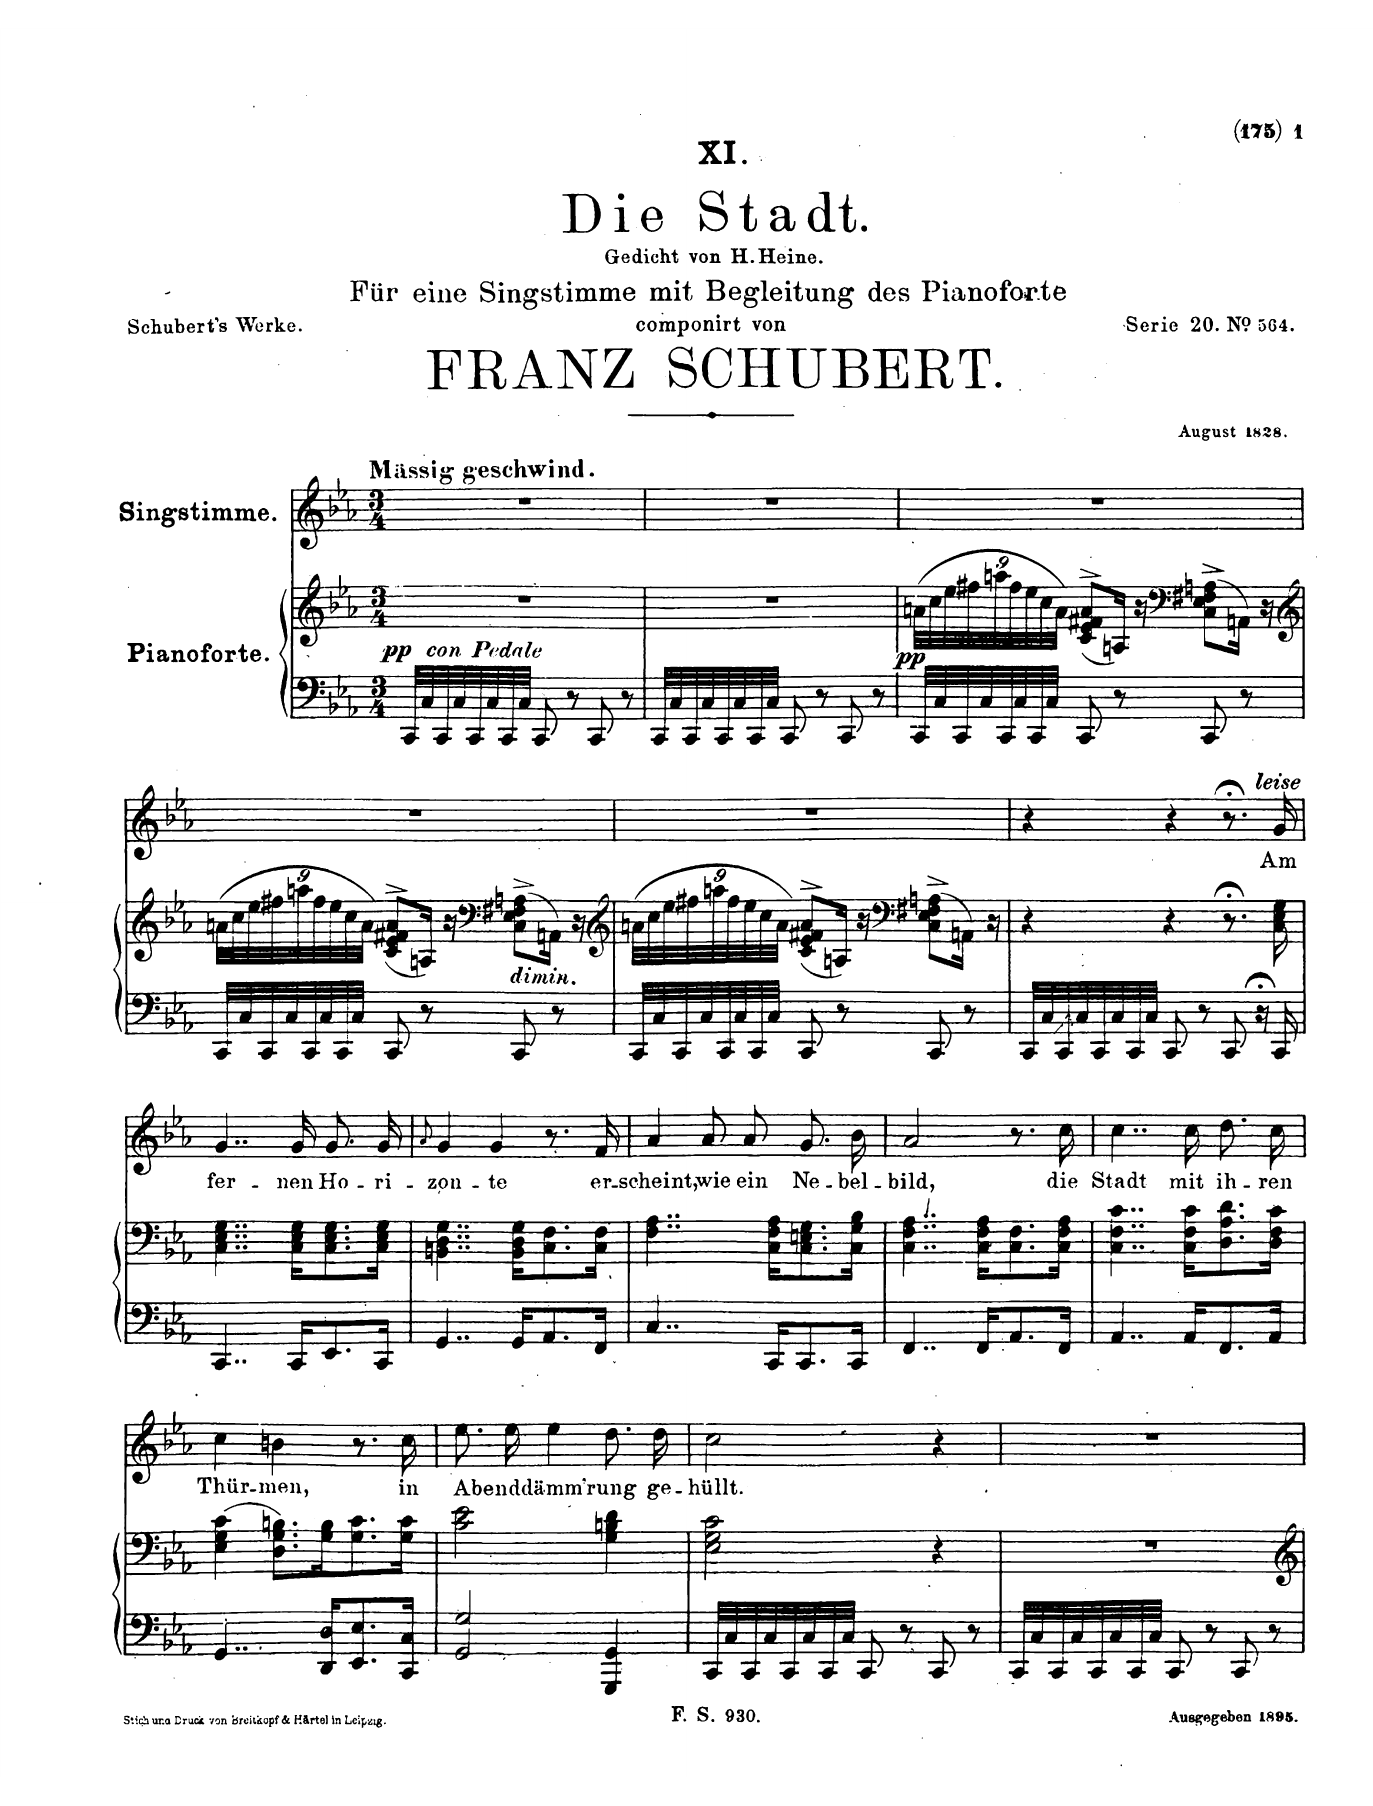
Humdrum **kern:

**kern	**kern	**dynam	**kern	**text
*part2	*part2	*part2	*part1	*part1
*staff3	*staff2	*staff2/3	*staff1	*staff1
*I"Piano	*	*	*I"Voice	*
*I'Pno	*	*	*	*
*clefF4	*clefG2	*	*clefG2	*
*k[b-e-a-]	*k[b-e-a-]	*	*k[b-e-a-]	*
*M3/4	*M3/4	*	*M3/4	*
=1	=1	=1	=1	=1
!	!	!	!LO:TX:a:B:t=Mässig geschwind.	!
!	!	!LO:DY:a=2	!	!
32CC/LLL	2.r	pp	2.r	.
!LO:TX:i:t=con Pedale	!	!	!	!
32C/	.	.	.	.
32CC/	.	.	.	.
32C/	.	.	.	.
32CC/	.	.	.	.
32C/	.	.	.	.
32CC/	.	.	.	.
32C/JJJ	.	.	.	.
8CC/	.	.	.	.
8r	.	.	.	.
8CC/	.	.	.	.
8r	.	.	.	.
=2	=2	=2	=2	=2
32CC/LLL	2.r	.	2.r	.
32C/	.	.	.	.
32CC/	.	.	.	.
32C/	.	.	.	.
32CC/	.	.	.	.
32C/	.	.	.	.
32CC/	.	.	.	.
32C/JJJ	.	.	.	.
8CC/	.	.	.	.
8r	.	.	.	.
8CC/	.	.	.	.
8r	.	.	.	.
=3	=3	=3	=3	=3
*	*Xbrackettup	*	*	*
!	!	!LO:DY:a=2	!	!
32CC/LLL	(36an\LLL	pp	2.r	.
.	36cc\	.	.	.
32C/	.	.	.	.
.	36ee-\	.	.	.
32CC/	.	.	.	.
.	36ff#X\	.	.	.
32C/	.	.	.	.
.	36aan\	.	.	.
32CC/	.	.	.	.
.	36ff#\	.	.	.
32C/	.	.	.	.
.	36ee-\	.	.	.
32CC/	.	.	.	.
.	36cc\	.	.	.
32C/JJJ	.	.	.	.
.	36a\JJJ)	.	.	.
8CC/	((8c/^> 8e-/^> 8f#X/^> 8a/^>L	.	.	.
8r	16An/Jk))	.	.	.
.	16r	.	.	.
*	*clefF4	*	*	*
8CC/	((8C\^ 8E-\^ 8F#X\^ 8An\^L	.	.	.
8r	16AAn\Jk))	.	.	.
.	16r	.	.	.
=4	=4	=4	=4	=4
*	*clefG2	*	*	*
32CC/LLL	(36an\LLL	.	2.r	.
.	36cc\	.	.	.
32C/	.	.	.	.
.	36ee-\	.	.	.
32CC/	.	.	.	.
.	36ff#X\	.	.	.
32C/	.	.	.	.
.	36aan\	.	.	.
32CC/	.	.	.	.
.	36ff#\	.	.	.
32C/	.	.	.	.
.	36ee-\	.	.	.
32CC/	.	.	.	.
.	36cc\	.	.	.
32C/JJJ	.	.	.	.
.	36a\JJJ)	.	.	.
8CC/	((8c/^> 8e-/^> 8f#X/^> 8a/^>L	.	.	.
8r	16An/Jk))	.	.	.
.	16r	.	.	.
*	*clefF4	*	*	*
!LO:TX:a:i:t=dim.	!	!	!	!
8CC/	((8C\^ 8E-\^ 8F#X\^ 8An\^L	.	.	.
8r	16AAn\Jk))	.	.	.
.	16r	.	.	.
=5	=5	=5	=5	=5
*	*clefG2	*	*	*
32CC/LLL	(36an\LLL	.	2.r	.
.	36cc\	.	.	.
32C/	.	.	.	.
.	36ee-\	.	.	.
32CC/	.	.	.	.
.	36ff#X\	.	.	.
32C/	.	.	.	.
.	36aan\	.	.	.
32CC/	.	.	.	.
.	36ff#\	.	.	.
32C/	.	.	.	.
.	36ee-\	.	.	.
32CC/	.	.	.	.
.	36cc\	.	.	.
32C/JJJ	.	.	.	.
.	36a\JJJ)	.	.	.
8CC/	((8c\^ 8e-\^ 8f#X\^ 8a\^L	.	.	.
8r	16An\Jk))	.	.	.
.	16r	.	.	.
*	*clefF4	*	*	*
8CC/	((8C\^ 8E-\^ 8F#X\^ 8An\^L	.	.	.
8r	16AAn\Jk))	.	.	.
.	16r	.	.	.
=6	=6	=6	=6	=6
32CC/LLL	4r	.	4r	.
32C/	.	.	.	.
32CC/	.	.	.	.
32C/	.	.	.	.
32CC/	.	.	.	.
32C/	.	.	.	.
32CC/	.	.	.	.
32C/JJJ	.	.	.	.
8CC/	4r	.	4r	.
8r	.	.	.	.
8CC/	8.r;<	.	8.r;<	.
16r;<	.	.	.	.
!	!	!	!LO:TX:i:t=leise	!
16CC/	16C\ 16E-\ 16G\	.	16g/	Am
=7	=7	=7	=7	=7
4..CC/	4..C\ 4..E-\ 4..G\	.	4..g/	fer-
16CC/KL	16C\ 16E-\ 16G\KL	.	16g/	-nen
8.EE-/	8.C\ 8.E-\ 8.G\	.	8.g/L	Ho-
16CC/Jk	16C\ 16E-\ 16G\Jk	.	16g/Jk	-ri-
=8	=8	=8	=8	=8
.	.	.	8qa-/	.
4..GG/	4..BBn\ 4..D\ 4..G\	.	4g/	-zon-
.	.	.	4g/	te
16GG/KL	16BB\ 16D\ 16G\KL	.	.	.
8.AA-/	8.C\ 8.F\	.	8.r	.
16FF/Jk	16C\ 16F\Jk	.	16f/	er-
=9	=9	=9	=9	=9
4..C/	4..F\ 4..A-\	.	4a-/	-scheint,
.	.	.	8a-/L	wie
.	.	.	8a-/J	ein
16CC/KL	16C\ 16F\ 16A-\KL	.	.	.
8.CC/	8.C\ 8.En\ 8.G\	.	8.g/L	Ne-
16CC/Jk	16C\ 16G\ 16B-\Jk	.	16b-/Jk	-bel-
=10	=10	=10	=10	=10
4..FF/	4..C\ 4..F\ 4..A-\	.	2a-/	-bild,
16FF/KL	16C\ 16F\ 16A-\KL	.	.	.
8.AA-/	8.C\ 8.F\	.	8.r	.
16FF/Jk	16C\ 16F\ 16A-\Jk	.	16cc\	die
=11	=11	=11	=11	=11
4..AA-/	4..C\ 4..F\ 4..c\	.	4..cc\	Stadt
16AA-/KL	16C\ 16F\ 16c\KL	.	16cc\	mit
8.FF/	8.D\ 8.A-\ 8.d\	.	8.dd\L	ih-
16AA-/Jk	16D\ 16F\ 16c\Jk	.	16cc\Jk	-ren
=12	=12	=12	=12	=12
4..GG/	(4E-\ 4G\ 4c\	.	4cc\	Tür-
.	8.D\ 8.G\ 8.Bn\L)	.	4bn\	-men,
16DD/ 16D/KL	16G\ 16B\K	.	.	.
8.EE-/ 8.E-/	8.G\ 8.c\	.	8.r	.
16CC/ 16C/Jk	16G\ 16c\Jk	.	16cc\	in
=13	=13	=13	=13	=13
2GG/ 2G/	2c\ 2e-\	.	8.ee-\L	A-
.	.	.	16ee-\Jk	-ben-
.	.	.	4ee-\	-dämm’-
4GGG/ 4GG/	4G\ 4Bn\ 4d\	.	8.dd\L	-rung
.	.	.	16dd\Jk	ge-
=14	=14	=14	=14	=14
32CC/LLL	2E-\ 2G\ 2c\	.	2cc\	-hüllt.
32C/	.	.	.	.
32CC/	.	.	.	.
32C/	.	.	.	.
32CC/	.	.	.	.
32C/	.	.	.	.
32CC/	.	.	.	.
32C/JJJ	.	.	.	.
8CC/	.	.	.	.
8r	.	.	.	.
8CC/	4r	.	4r	.
8r	.	.	.	.
=15	=15	=15	=15	=15
32CC/LLL	2.r	.	2.r	.
32C/	.	.	.	.
32CC/	.	.	.	.
32C/	.	.	.	.
32CC/	.	.	.	.
32C/	.	.	.	.
32CC/	.	.	.	.
32C/JJJ	.	.	.	.
8CC/	.	.	.	.
8r	.	.	.	.
8CC/	.	.	.	.
8r	.	.	.	.
=	=	=	=	=
*-	*-	*-	*-	*-
